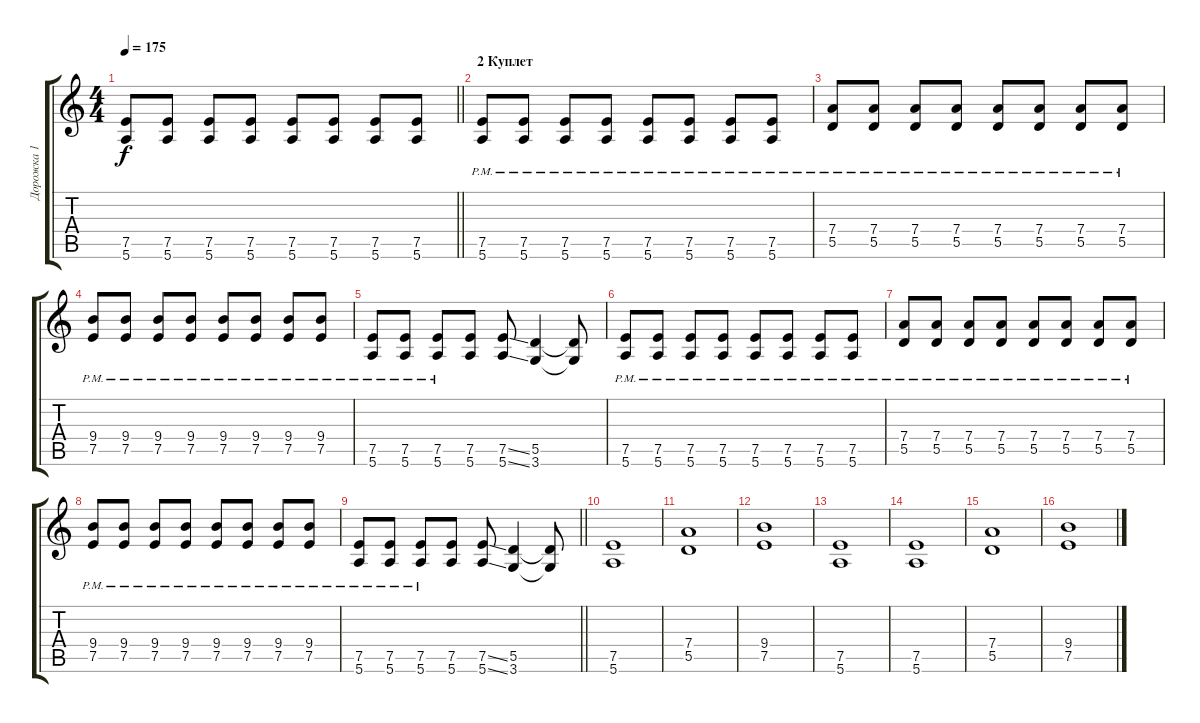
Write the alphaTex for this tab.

\track ("Дорожка 1" "Дорожка 1") {instrument distortionguitar}
\staff {score tabs}
\tuning (E4 B3 G3 D3 A2 E2) {hide}
\ts (4 4)
\tempo 175
\clef g2
\barLineRight lightlight
\ks c
(7.5 5.6).8{dy f} (7.5 5.6).8 (7.5 5.6).8 (7.5 5.6).8 (7.5 5.6).8 (7.5 5.6).8 (7.5 5.6).8 (7.5 5.6).8 |
\section ("" "2 Куплет")
(7.5{pm} 5.6{pm}).8 (7.5{pm} 5.6{pm}).8 (7.5{pm} 5.6{pm}).8 (7.5{pm} 5.6{pm}).8 (7.5{pm} 5.6{pm}).8 (7.5{pm} 5.6{pm}).8 (7.5{pm} 5.6{pm}).8 (7.5{pm} 5.6{pm}).8 |
(7.4{pm} 5.5{pm}).8 (7.4{pm} 5.5{pm}).8 (7.4{pm} 5.5{pm}).8 (7.4{pm} 5.5{pm}).8 (7.4{pm} 5.5{pm}).8 (7.4{pm} 5.5{pm}).8 (7.4{pm} 5.5{pm}).8 (7.4{pm} 5.5{pm}).8 |
(9.4{pm} 7.5{pm}).8 (9.4{pm} 7.5{pm}).8 (9.4{pm} 7.5{pm}).8 (9.4{pm} 7.5{pm}).8 (9.4{pm} 7.5{pm}).8 (9.4{pm} 7.5{pm}).8 (9.4{pm} 7.5{pm}).8 (9.4{pm} 7.5{pm}).8 |
(7.5{pm} 5.6{pm}).8 (7.5{pm} 5.6{pm}).8 (7.5{pm} 5.6{pm}).8 (7.5 5.6).8 (7.5{ss} 5.6{ss}).8 (5.5 3.6).4 (5.5{t} 3.6{t}).8 |
(7.5{pm} 5.6{pm}).8 (7.5{pm} 5.6{pm}).8 (7.5{pm} 5.6{pm}).8 (7.5{pm} 5.6{pm}).8 (7.5{pm} 5.6{pm}).8 (7.5{pm} 5.6{pm}).8 (7.5{pm} 5.6{pm}).8 (7.5{pm} 5.6{pm}).8 |
(7.4{pm} 5.5{pm}).8 (7.4{pm} 5.5{pm}).8 (7.4{pm} 5.5{pm}).8 (7.4{pm} 5.5{pm}).8 (7.4{pm} 5.5{pm}).8 (7.4{pm} 5.5{pm}).8 (7.4{pm} 5.5{pm}).8 (7.4{pm} 5.5{pm}).8 |
(9.4{pm} 7.5{pm}).8 (9.4{pm} 7.5{pm}).8 (9.4{pm} 7.5{pm}).8 (9.4{pm} 7.5{pm}).8 (9.4{pm} 7.5{pm}).8 (9.4{pm} 7.5{pm}).8 (9.4{pm} 7.5{pm}).8 (9.4{pm} 7.5{pm}).8 |
\barLineRight lightlight
(7.5{pm} 5.6{pm}).8 (7.5{pm} 5.6{pm}).8 (7.5{pm} 5.6{pm}).8 (7.5 5.6).8 (7.5{ss} 5.6{ss}).8 (5.5 3.6).4 (5.5{t} 3.6{t}).8 |
(7.5 5.6).1 |
(7.4 5.5).1 |
(9.4 7.5).1 |
(7.5 5.6).1 |
(7.5 5.6).1 |
(7.4 5.5).1 |
(9.4 7.5).1
